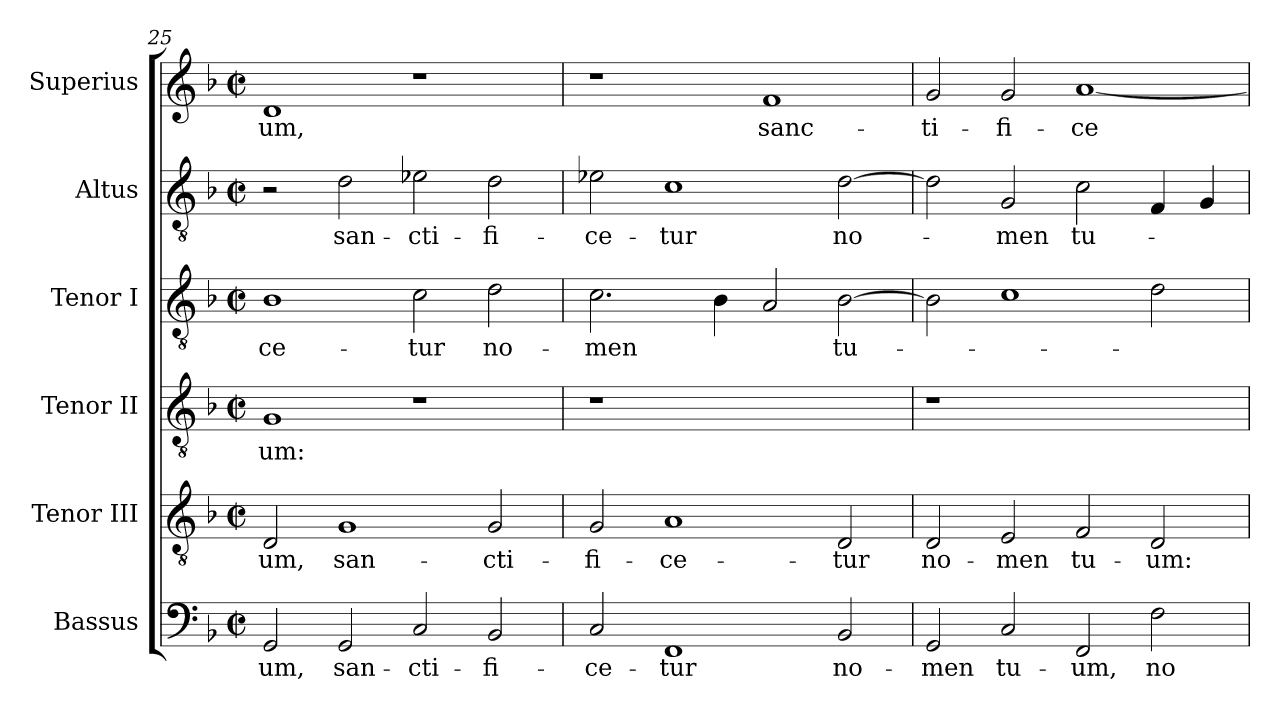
**kern	**text	**kern	**text	**kern	**text	**kern	**text	**kern	**text	**kern	**text
*part6	*part6	*part5	*part5	*part4	*part4	*part3	*part3	*part2	*part2	*part1	*part1
*staff6	*staff6	*staff5	*staff5	*staff4	*staff4	*staff3	*staff3	*staff2	*staff2	*staff1	*staff1
*I"Bassus	*	*I"Tenor III	*	*I"Tenor II	*	*I"Tenor I	*	*I"Altus	*	*I"Superius	*
*I'B.	*	*I'T.	*	*I'T.	*	*I'T.	*	*	*	*I'S.	*
!!LO:LB:g=z
*clefF4	*	*clefGv2	*	*clefGv2	*	*clefGv2	*	*clefGv2	*	*clefG2	*
*	*	*ITrd7c12	*	*ITrd7c12	*	*ITrd7c12	*	*ITrd7c12	*	*	*
*k[b-]	*	*k[b-]	*	*k[b-]	*	*k[b-]	*	*k[b-]	*	*k[b-]	*
*F:	*	*F:	*	*F:	*	*F:	*	*F:	*	*F:	*
*M2/2	*	*M2/2	*	*M2/2	*	*M2/2	*	*M2/2	*	*M2/2	*
*met(c|)	*	*met(c|)	*	*met(c|)	*	*met(c|)	*	*met(c|)	*	*met(c|)	*
=25	=25	=25	=25	=25	=25	=25	=25	=25	=25	=25	=25
!	!LO:LY:b:color=#000000	!	!	!	!	!	!	!	!	!	!
!	!	!	!LO:LY:b:color=#000000	!	!	!	!	!	!	!	!
!	!	!	!	!	!LO:LY:b:color=#000000	!	!	!	!	!	!
!	!	!	!	!	!	!	!LO:LY:b:color=#000000	!	!	!	!
!	!	!	!	!	!	!	!	!	!	!	!LO:LY:b:color=#000000
2GGi/	-um,	2DDi/	-um,	1GGi	-um:	1BB-i	-ce-	2r	.	1di	-um,
!	!LO:LY:b:color=#000000	!	!	!	!	!	!	!	!	!	!
!	!	!	!LO:LY:b:color=#000000	!	!	!	!	!	!	!	!
!	!	!	!	!	!	!	!	!	!LO:LY:b:color=#000000	!	!
2GGi/	san-	1GGi	san-	.	.	.	.	2Di\	san-	.	.
!	!LO:LY:b:color=#000000	!	!	!	!	!	!	!	!	!	!
!	!	!	!	!	!	!	!LO:LY:b:color=#000000	!	!	!	!
!	!	!	!	!	!	!	!	!	!LO:LY:b:color=#000000	!	!
2Ci/	-cti-	.	.	1r	.	2Ci\	-tur	2E-Xi\	-cti-	1r	.
!	!LO:LY:b:color=#000000	!	!	!	!	!	!	!	!	!	!
!	!	!	!LO:LY:b:color=#000000	!	!	!	!	!	!	!	!
!	!	!	!	!	!	!	!LO:LY:b:color=#000000	!	!	!	!
!	!	!	!	!	!	!	!	!	!LO:LY:b:color=#000000	!	!
2BB-i/	-fi-	2GGi/	-cti-	.	.	2Di\	no-	2Di\	-fi-	.	.
=26	=26	=26	=26	=26	=26	=26	=26	=26	=26	=26	=26
!	!LO:LY:b:color=#000000	!	!	!	!	!	!	!	!	!	!
!	!	!	!LO:LY:b:color=#000000	!LO:N:vis=1	!	!	!	!	!	!	!
!	!	!	!	!	!	!	!LO:LY:b:color=#000000	!	!	!	!
!	!	!	!	!	!	!	!	!	!LO:LY:b:color=#000000	!	!
2Ci/	-ce-	2GGi/	-fi-	1r	.	2.Ci\	-men	2E-Xi\	-ce-	1r	.
!	!LO:LY:b:color=#000000	!	!	!	!	!	!	!	!	!	!
!	!	!	!LO:LY:b:color=#000000	!	!	!	!	!	!	!	!
!	!	!	!	!	!	!	!	!	!LO:LY:b:color=#000000	!	!
1FFi	-tur	1AAi	-ce-	.	.	.	.	1Ci	-tur	.	.
.	.	.	.	.	.	4BB-i\	.	.	.	.	.
!	!	!	!	!	!	!	!	!	!	!	!LO:LY:b:color=#000000
.	.	.	.	1ryy	.	2AAi/	.	.	.	1fi	sanc-
!	!LO:LY:b:color=#000000	!	!	!	!	!	!	!	!	!	!
!	!	!	!LO:LY:b:color=#000000	!	!	!	!	!	!	!	!
!	!	!	!	!	!	!	!LO:LY:b:color=#000000	!	!	!	!
!	!	!	!	!	!	!	!	!	!LO:LY:b:color=#000000	!	!
2BB-i/	no-	2DDi/	-tur	.	.	[>2BB-i\	tu-	[>2Di\	no-	.	.
=27	=27	=27	=27	=27	=27	=27	=27	=27	=27	=27	=27
!	!LO:LY:b:color=#000000	!	!	!	!	!	!	!	!	!	!
!	!	!	!LO:LY:b:color=#000000	!LO:N:vis=1	!	!	!	!	!	!	!
!	!	!	!	!	!	!	!	!	!	!	!LO:LY:b:color=#000000
2GGi/	-men	2DDi/	no-	1r	.	2BB-i\]	.	2Di\]	.	2gi/	-ti-
!	!LO:LY:b:color=#000000	!	!	!	!	!	!	!	!	!	!
!	!	!	!LO:LY:b:color=#000000	!	!	!	!	!	!	!	!
!	!	!	!	!	!	!	!	!	!LO:LY:b:color=#000000	!	!
!	!	!	!	!	!	!	!	!	!	!	!LO:LY:b:color=#000000
2Ci/	tu-	2EEi/	-men	.	.	1Ci	.	2GGi/	-men	2gi/	-fi-
!	!LO:LY:b:color=#000000	!	!	!	!	!	!	!	!	!	!
!	!	!	!LO:LY:b:color=#000000	!	!	!	!	!	!	!	!
!	!	!	!	!	!	!	!	!	!LO:LY:b:color=#000000	!	!
!	!	!	!	!	!	!	!	!	!	!	!LO:LY:b:color=#000000
2FFi/	-um,	2FFi/	tu-	1ryy	.	.	.	2Ci\	tu-	[<1ai	-ce-
!	!LO:LY:b:color=#000000	!	!	!	!	!	!	!	!	!	!
!	!	!	!LO:LY:b:color=#000000	!	!	!	!	!	!	!	!
2Fi\	no-	2DDi/	-um:	.	.	2Di\	.	4FFi/	.	.	.
.	.	.	.	.	.	.	.	4GGi/	.	.	.
=	=	=	=	=	=	=	=	=	=	=	=
*-	*-	*-	*-	*-	*-	*-	*-	*-	*-	*-	*-
